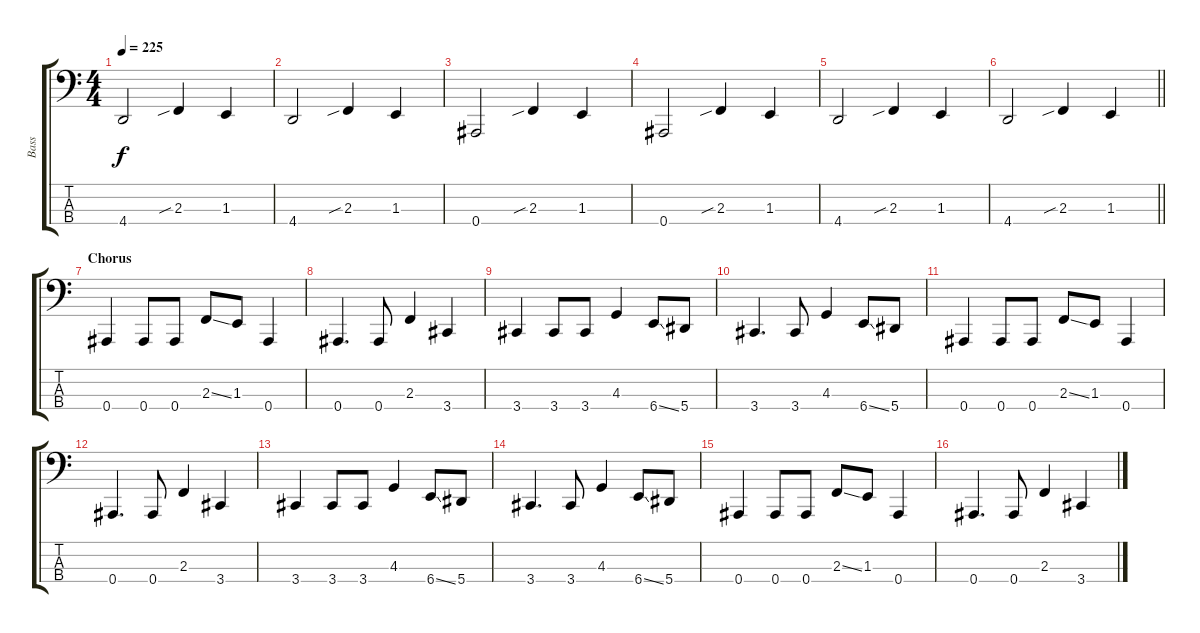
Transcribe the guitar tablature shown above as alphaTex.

\track ("Bass" "Bass") {instrument electricbassfinger}
\staff {score tabs}
\tuning (Db2 Ab1 Eb1 Bb0) {hide}
\ts (4 4)
\tempo 225
\clef f4
\ks c
4.4.2{dy f} 2.3{sib}.4 1.3.4 |
4.4.2 2.3{sib}.4 1.3.4 |
0.4.2 2.3{sib}.4 1.3.4 |
0.4.2 2.3{sib}.4 1.3.4 |
4.4.2 2.3{sib}.4 1.3.4 |
\barLineRight lightlight
4.4.2 2.3{sib}.4 1.3.4 |
\section ("" "Chorus")
0.4.4 0.4.8 0.4.8 2.3{ss}.8 1.3.8 0.4.4 |
0.4.4{d} 0.4.8 2.3.4 3.4.4 |
3.4.4 3.4.8 3.4.8 4.3.4 6.4{ss}.8 5.4.8 |
3.4.4{d} 3.4.8 4.3.4 6.4{ss}.8 5.4.8 |
0.4.4 0.4.8 0.4.8 2.3{ss}.8 1.3.8 0.4.4 |
0.4.4{d} 0.4.8 2.3.4 3.4.4 |
3.4.4 3.4.8 3.4.8 4.3.4 6.4{ss}.8 5.4.8 |
3.4.4{d} 3.4.8 4.3.4 6.4{ss}.8 5.4.8 |
0.4.4 0.4.8 0.4.8 2.3{ss}.8 1.3.8 0.4.4 |
0.4.4{d} 0.4.8 2.3.4 3.4.4
